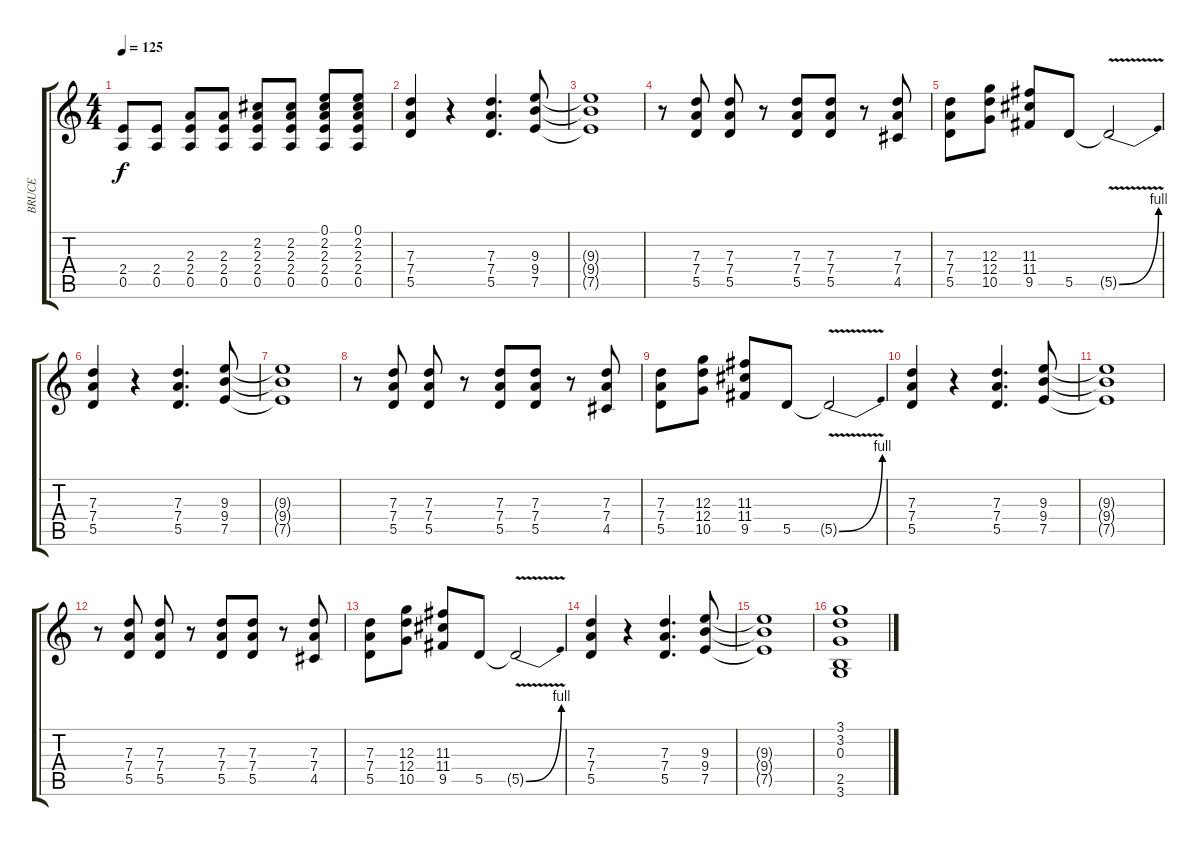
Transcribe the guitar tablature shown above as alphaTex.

\track ("BRUCE" "BRUCE") {instrument distortionguitar}
\staff {score tabs}
\tuning (E4 B3 G3 D3 A2 E2) {hide}
\ts (4 4)
\tempo 125
\clef g2
\ks c
(2.4 0.5).8{dy f} (2.4 0.5).8 (2.3 2.4 0.5).8 (2.3 2.4 0.5).8 (2.2 2.3 2.4 0.5).8 (2.2 2.3 2.4 0.5).8 (0.1 2.2 2.3 2.4 0.5).8 (0.1 2.2 2.3 2.4 0.5).8 |
(7.3 7.4 5.5).4 r.4 (7.3 7.4 5.5).4{d} (9.3 9.4 7.5).8 |
(9.3{t} 9.4{t} 7.5{t}).1 |
r.8 (7.3 7.4 5.5).8 (7.3 7.4 5.5).8 r.8 (7.3 7.4 5.5).8 (7.3 7.4 5.5).8 r.8 (7.3 7.4 4.5).8 |
(7.3 7.4 5.5).8 (12.3 12.4 10.5).8 (11.3 11.4 9.5).8 5.5.8 5.5{be (bend 0 0 60 4) v t}.2 |
(7.3 7.4 5.5).4 r.4 (7.3 7.4 5.5).4{d} (9.3 9.4 7.5).8 |
(9.3{t} 9.4{t} 7.5{t}).1 |
r.8 (7.3 7.4 5.5).8 (7.3 7.4 5.5).8 r.8 (7.3 7.4 5.5).8 (7.3 7.4 5.5).8 r.8 (7.3 7.4 4.5).8 |
(7.3 7.4 5.5).8 (12.3 12.4 10.5).8 (11.3 11.4 9.5).8 5.5.8 5.5{be (bend 0 0 60 4) v t}.2 |
(7.3 7.4 5.5).4 r.4 (7.3 7.4 5.5).4{d} (9.3 9.4 7.5).8 |
(9.3{t} 9.4{t} 7.5{t}).1 |
r.8 (7.3 7.4 5.5).8 (7.3 7.4 5.5).8 r.8 (7.3 7.4 5.5).8 (7.3 7.4 5.5).8 r.8 (7.3 7.4 4.5).8 |
(7.3 7.4 5.5).8 (12.3 12.4 10.5).8 (11.3 11.4 9.5).8 5.5.8 5.5{be (bend 0 0 60 4) v t}.2 |
(7.3 7.4 5.5).4 r.4 (7.3 7.4 5.5).4{d} (9.3 9.4 7.5).8 |
(9.3{t} 9.4{t} 7.5{t}).1 |
(3.1 3.2 0.3 2.5 3.6).1
